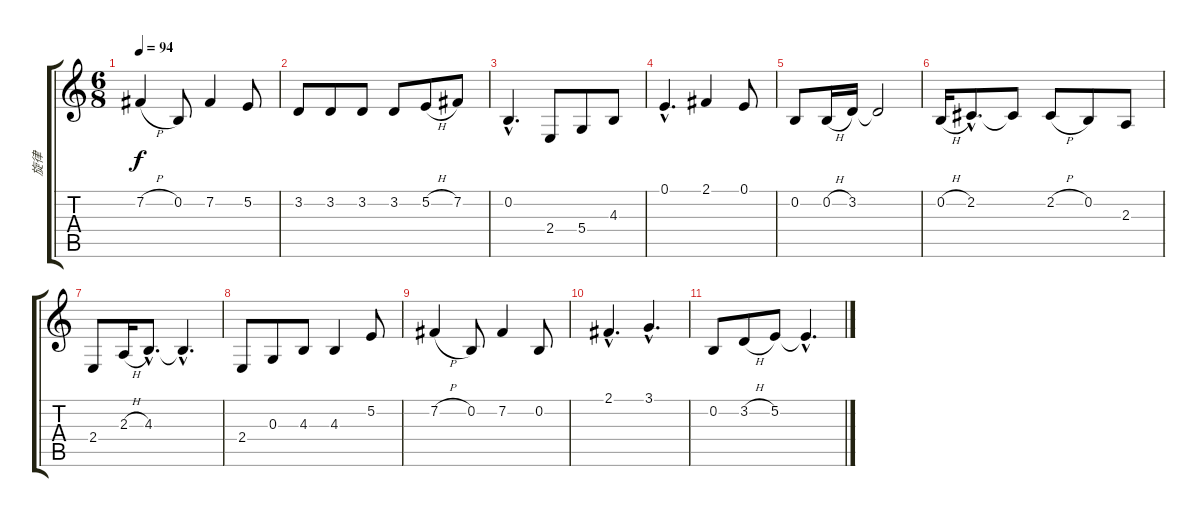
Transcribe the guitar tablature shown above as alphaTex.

\track ("旋律" "旋律") {instrument sopranosax}
\staff {score tabs}
\tuning (E4 B3 G3 D3 A2 E2) {hide}
\ts (6 8)
\tempo 94
\clef g2
\ks c
7.2{h}.4{dy f} 0.2.8 7.2.4 5.2.8 |
3.2.8 3.2.8 3.2.8 3.2.8 5.2{h}.8 7.2.8 |
0.2{hac}.4{d} 2.4.8 5.4.8 4.3.8 |
0.1{hac}.4{d} 2.1.4 0.1.8 |
0.2.8 0.2{h}.16 3.2.16 3.2{t}.2 |
0.2{h}.16 2.2{hac}.8{d} 2.2{t}.8 2.2{h}.8 0.2.8 2.3.8 |
2.4.8 2.3{h}.16 4.3{hac}.8{d} 4.3{hac t}.4{d} |
2.4.8 0.3.8 4.3.8 4.3.4 5.2.8 |
7.2{h}.4 0.2.8 7.2.4 0.2.8 |
2.1{hac}.4{d} 3.1{hac}.4{d} |
0.2.8 3.2{h}.8 5.2.8 5.2{hac t}.4{d}
